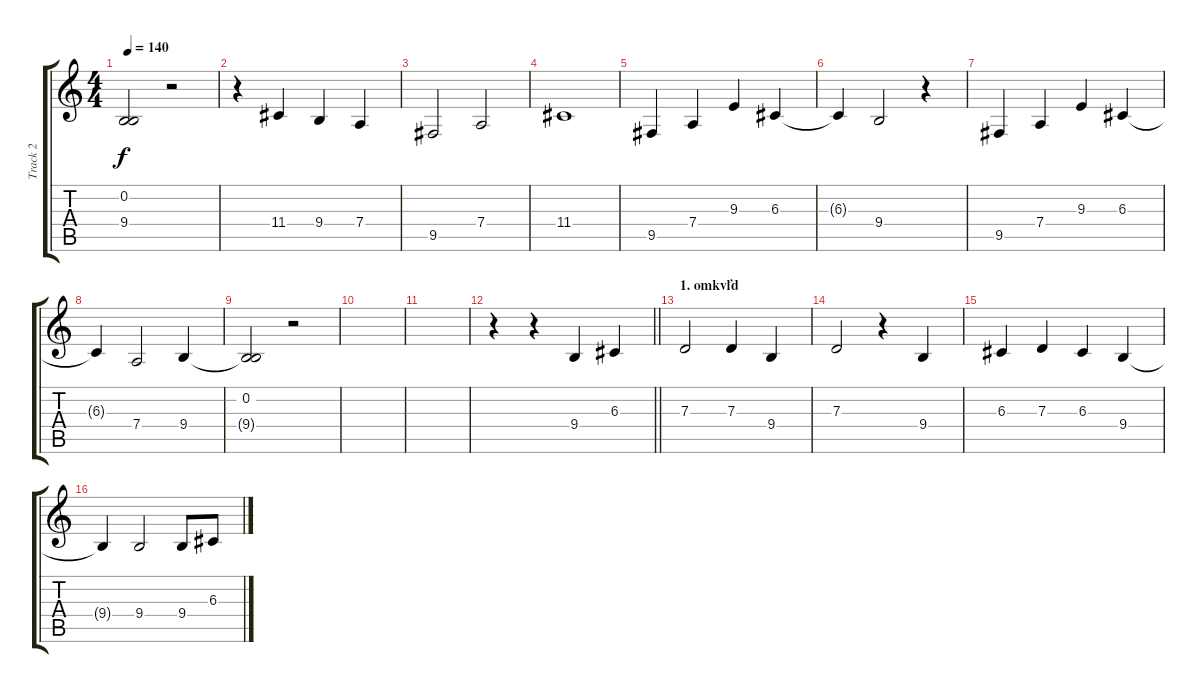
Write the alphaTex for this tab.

\track ("Track 2" "Track 2") {instrument voiceoohs}
\staff {score tabs}
\tuning (E4 B3 G3 D3 A2 E2) {hide}
\ts (4 4)
\tempo 140
\clef g2
\ks c
(0.2 9.4{t}).2{dy f} r.2 |
r.4 11.4.4 9.4.4 7.4.4 |
9.5.2 7.4.2 |
11.4.1 |
9.5.4 7.4.4 9.3.4 6.3.4 |
6.3{t}.4 9.4.2 r.4 |
9.5.4 7.4.4 9.3.4 6.3.4 |
6.3{t}.4 7.4.2 9.4.4 |
(0.2 9.4{t}).2 r.2 |
|
|
\barLineRight lightlight
r.4 r.4 9.4.4 6.3.4 |
\section ("" "1. omkvľd")
7.3.2 7.3.4 9.4.4 |
7.3.2 r.4 9.4.4 |
6.3.4 7.3.4 6.3.4 9.4.4 |
9.4{t}.4 9.4.2 9.4.8 6.3.8
